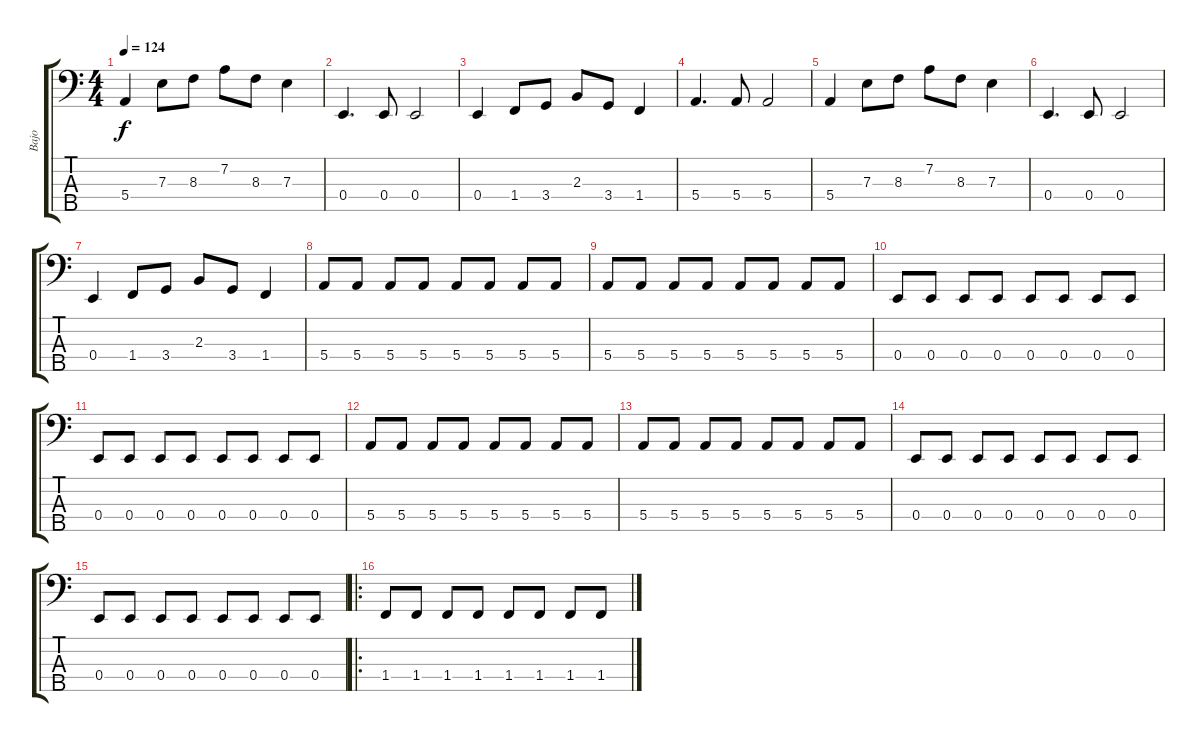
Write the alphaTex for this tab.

\track ("Bajo" "Bajo") {instrument electricbasspick}
\staff {score tabs}
\tuning (G2 D2 A1 E1 B0) {hide}
\ts (4 4)
\tempo 124
\clef f4
\ks c
5.4.4{dy f} 7.3.8 8.3.8 7.2.8 8.3.8 7.3.4 |
0.4.4{d} 0.4.8 0.4.2 |
0.4.4 1.4.8 3.4.8 2.3.8 3.4.8 1.4.4 |
5.4.4{d} 5.4.8 5.4.2 |
5.4.4 7.3.8 8.3.8 7.2.8 8.3.8 7.3.4 |
0.4.4{d} 0.4.8 0.4.2 |
0.4.4 1.4.8 3.4.8 2.3.8 3.4.8 1.4.4 |
5.4.8 5.4.8 5.4.8 5.4.8 5.4.8 5.4.8 5.4.8 5.4.8 |
5.4.8 5.4.8 5.4.8 5.4.8 5.4.8 5.4.8 5.4.8 5.4.8 |
0.4.8 0.4.8 0.4.8 0.4.8 0.4.8 0.4.8 0.4.8 0.4.8 |
0.4.8 0.4.8 0.4.8 0.4.8 0.4.8 0.4.8 0.4.8 0.4.8 |
5.4.8 5.4.8 5.4.8 5.4.8 5.4.8 5.4.8 5.4.8 5.4.8 |
5.4.8 5.4.8 5.4.8 5.4.8 5.4.8 5.4.8 5.4.8 5.4.8 |
0.4.8 0.4.8 0.4.8 0.4.8 0.4.8 0.4.8 0.4.8 0.4.8 |
0.4.8 0.4.8 0.4.8 0.4.8 0.4.8 0.4.8 0.4.8 0.4.8 |
\ro
1.4.8 1.4.8 1.4.8 1.4.8 1.4.8 1.4.8 1.4.8 1.4.8
